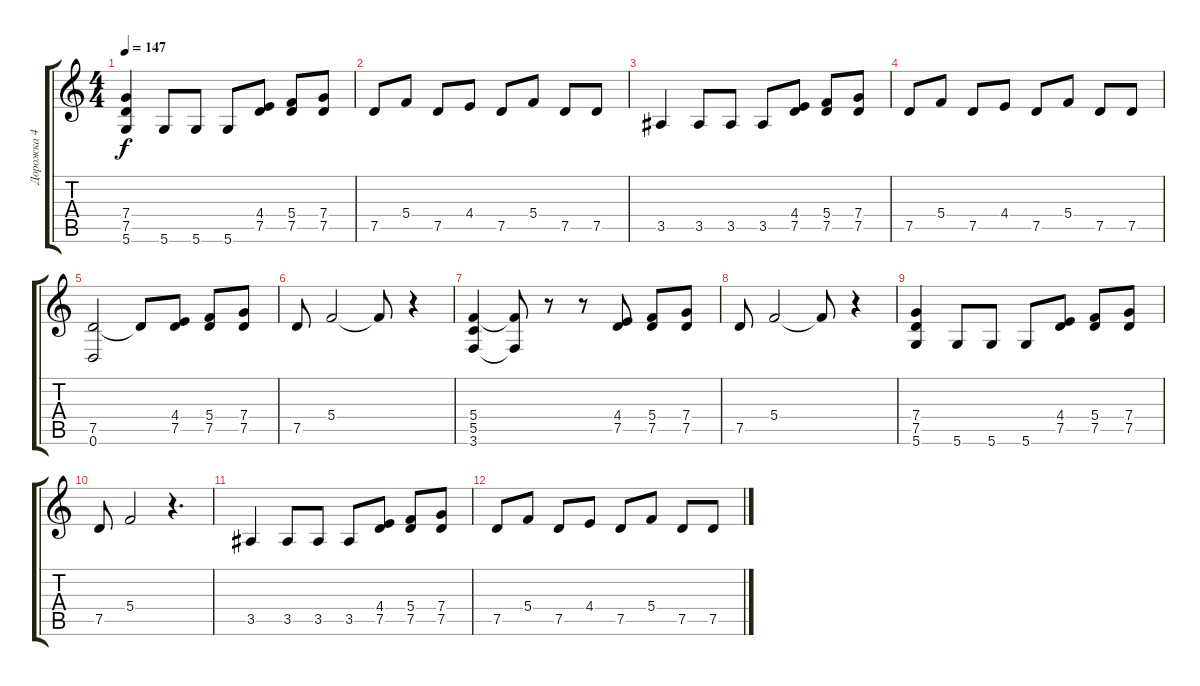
\track ("Дорожка 4" "Дорожка 4") {instrument overdrivenguitar}
\staff {score tabs}
\tuning (D4 A3 F3 C3 G2 D2) {hide}
\ts (4 4)
\tempo 147
\clef g2
\ks c
(7.4 7.5 5.6).4{dy f} 5.6.8 5.6.8 5.6.8 (4.4 7.5).8 (5.4 7.5).8 (7.4 7.5).8 |
7.5.8 5.4.8 7.5.8 4.4.8 7.5.8 5.4.8 7.5.8 7.5.8 |
3.5.4 3.5.8 3.5.8 3.5.8 (4.4 7.5).8 (5.4 7.5).8 (7.4 7.5).8 |
7.5.8 5.4.8 7.5.8 4.4.8 7.5.8 5.4.8 7.5.8 7.5.8 |
(7.5 0.6).2 7.5{t}.8 (4.4 7.5).8 (5.4 7.5).8 (7.4 7.5).8 |
7.5.8 5.4.2 5.4{t}.8 r.4 |
(5.4 5.5 3.6).4 (5.4{t} 3.6{t}).8 r.8 r.8 (4.4 7.5).8 (5.4 7.5).8 (7.4 7.5).8 |
7.5.8 5.4.2 5.4{t}.8 r.4 |
(7.4 7.5 5.6).4 5.6.8 5.6.8 5.6.8 (4.4 7.5).8 (5.4 7.5).8 (7.4 7.5).8 |
7.5.8 5.4.2 r.4{d} |
3.5.4 3.5.8 3.5.8 3.5.8 (4.4 7.5).8 (5.4 7.5).8 (7.4 7.5).8 |
7.5.8 5.4.8 7.5.8 4.4.8 7.5.8 5.4.8 7.5.8 7.5.8
